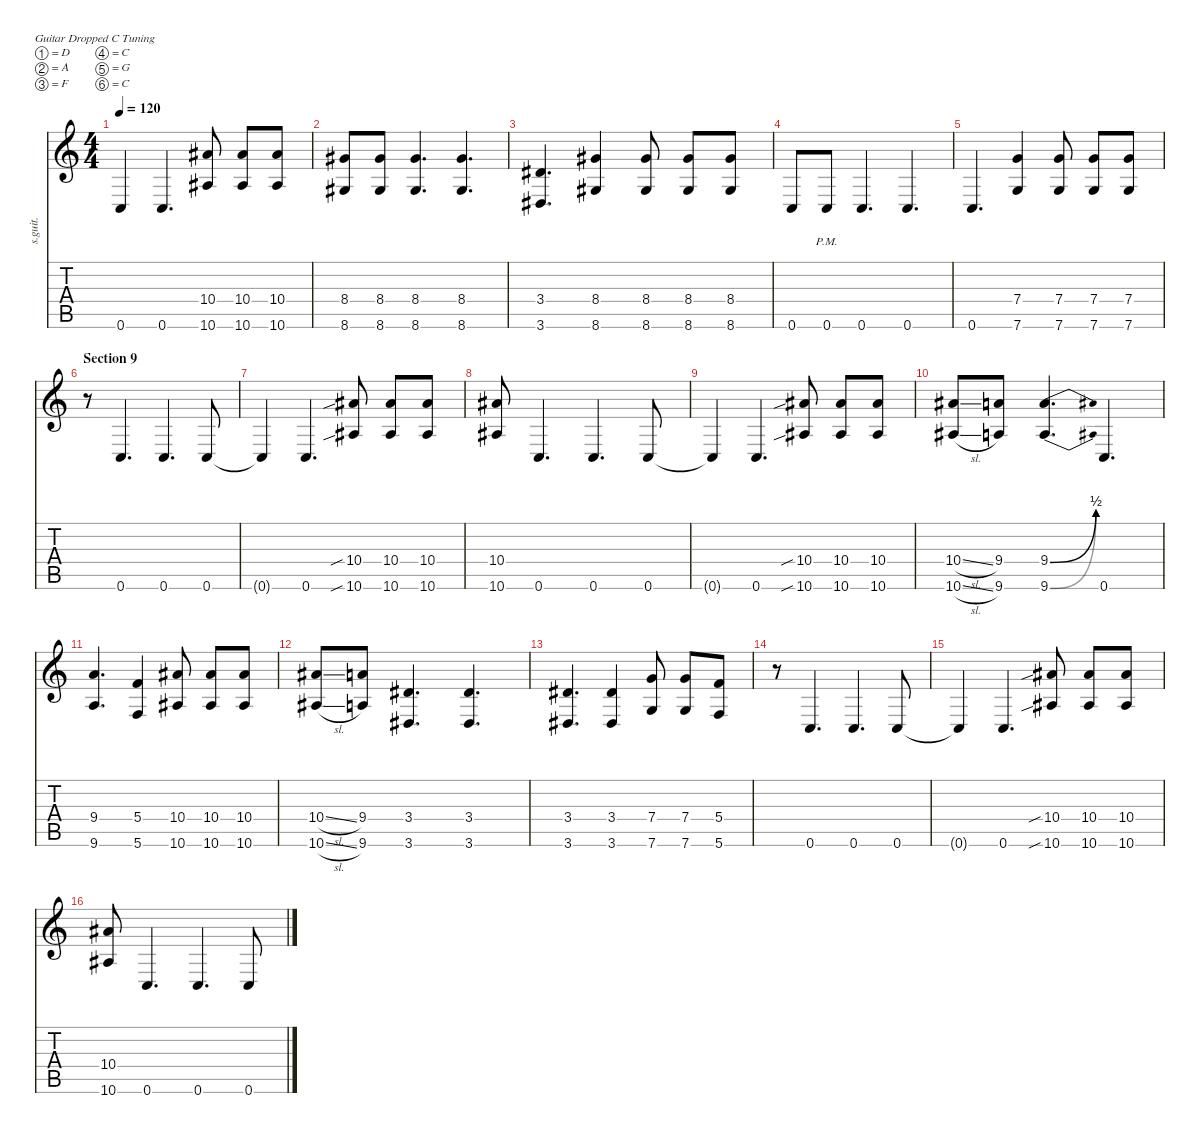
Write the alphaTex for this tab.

\defaultSystemsLayout 4
\hideDynamics
\bracketExtendMode nobrackets
\track ("Mark Holcomb" "s.guit.") {instrument distortionguitar}
\staff {score tabs}
\tuning (D4 A3 F3 C3 G2 C2)
\ts (4 4)
\tempo 120
\clef g2
\ks c
0.6{t}.4{lyrics (0 "") lyrics (1 "") lyrics (2 "") lyrics (3 "") lyrics (4 "") dy mf} 0.6.4{d lyrics (0 "") lyrics (1 "") lyrics (2 "") lyrics (3 "") lyrics (4 "")} (10.4{acc #} 10.6{acc #}).8{lyrics (0 "") lyrics (1 "") lyrics (2 "") lyrics (3 "") lyrics (4 "")} (10.4{acc #} 10.6{acc #}).8{lyrics (0 "") lyrics (1 "") lyrics (2 "") lyrics (3 "") lyrics (4 "")} (10.4{acc #} 10.6{acc #}).8{lyrics (0 "") lyrics (1 "") lyrics (2 "") lyrics (3 "") lyrics (4 "")} |
(8.4{acc #} 8.6{acc #}).8{lyrics (0 "") lyrics (1 "") lyrics (2 "") lyrics (3 "") lyrics (4 "")} (8.4{acc #} 8.6{acc #}).8{lyrics (0 "") lyrics (1 "") lyrics (2 "") lyrics (3 "") lyrics (4 "")} (8.4{acc #} 8.6{acc #}).4{d lyrics (0 "") lyrics (1 "") lyrics (2 "") lyrics (3 "") lyrics (4 "")} (8.4{acc #} 8.6{acc #}).4{d lyrics (0 "") lyrics (1 "") lyrics (2 "") lyrics (3 "") lyrics (4 "")} |
(3.4{acc #} 3.6{acc #}).4{d lyrics (0 "") lyrics (1 "") lyrics (2 "") lyrics (3 "") lyrics (4 "")} (8.4{acc #} 8.6{acc #}).4{lyrics (0 "") lyrics (1 "") lyrics (2 "") lyrics (3 "") lyrics (4 "")} (8.4{acc #} 8.6{acc #}).8{lyrics (0 "") lyrics (1 "") lyrics (2 "") lyrics (3 "") lyrics (4 "")} (8.4{acc #} 8.6{acc #}).8{lyrics (0 "") lyrics (1 "") lyrics (2 "") lyrics (3 "") lyrics (4 "")} (8.4{acc #} 8.6{acc #}).8{lyrics (0 "") lyrics (1 "") lyrics (2 "") lyrics (3 "") lyrics (4 "")} |
0.6.8{lyrics (0 "") lyrics (1 "") lyrics (2 "") lyrics (3 "") lyrics (4 "")} 0.6{pm}.8{lyrics (0 "") lyrics (1 "") lyrics (2 "") lyrics (3 "") lyrics (4 "")} 0.6.4{d lyrics (0 "") lyrics (1 "") lyrics (2 "") lyrics (3 "") lyrics (4 "")} 0.6.4{d lyrics (0 "") lyrics (1 "") lyrics (2 "") lyrics (3 "") lyrics (4 "")} |
0.6.4{d lyrics (0 "") lyrics (1 "") lyrics (2 "") lyrics (3 "") lyrics (4 "")} (7.4 7.6).4{lyrics (0 "") lyrics (1 "") lyrics (2 "") lyrics (3 "") lyrics (4 "")} (7.4 7.6).8{lyrics (0 "") lyrics (1 "") lyrics (2 "") lyrics (3 "") lyrics (4 "")} (7.4 7.6).8{lyrics (0 "") lyrics (1 "") lyrics (2 "") lyrics (3 "") lyrics (4 "")} (7.4 7.6).8{lyrics (0 "") lyrics (1 "") lyrics (2 "") lyrics (3 "") lyrics (4 "")} |
\section ("" "Section 9")
r.8 0.6.4{d lyrics (0 "") lyrics (1 "") lyrics (2 "") lyrics (3 "") lyrics (4 "")} 0.6.4{d lyrics (0 "") lyrics (1 "") lyrics (2 "") lyrics (3 "") lyrics (4 "")} 0.6.8{lyrics (0 "") lyrics (1 "") lyrics (2 "") lyrics (3 "") lyrics (4 "")} |
0.6{t}.4{lyrics (0 "") lyrics (1 "") lyrics (2 "") lyrics (3 "") lyrics (4 "")} 0.6.4{d lyrics (0 "") lyrics (1 "") lyrics (2 "") lyrics (3 "") lyrics (4 "")} (10.4{sib acc #} 10.6{sib acc #}).8{lyrics (0 "") lyrics (1 "") lyrics (2 "") lyrics (3 "") lyrics (4 "")} (10.4{acc #} 10.6{acc #}).8{lyrics (0 "") lyrics (1 "") lyrics (2 "") lyrics (3 "") lyrics (4 "")} (10.4{acc #} 10.6{acc #}).8{lyrics (0 "") lyrics (1 "") lyrics (2 "") lyrics (3 "") lyrics (4 "")} |
(10.4{acc #} 10.6{acc #}).8{lyrics (0 "") lyrics (1 "") lyrics (2 "") lyrics (3 "") lyrics (4 "")} 0.6.4{d lyrics (0 "") lyrics (1 "") lyrics (2 "") lyrics (3 "") lyrics (4 "")} 0.6.4{d lyrics (0 "") lyrics (1 "") lyrics (2 "") lyrics (3 "") lyrics (4 "")} 0.6.8{lyrics (0 "") lyrics (1 "") lyrics (2 "") lyrics (3 "") lyrics (4 "")} |
0.6{t}.4{lyrics (0 "") lyrics (1 "") lyrics (2 "") lyrics (3 "") lyrics (4 "")} 0.6.4{d lyrics (0 "") lyrics (1 "") lyrics (2 "") lyrics (3 "") lyrics (4 "")} (10.4{sib acc #} 10.6{sib acc #}).8{lyrics (0 "") lyrics (1 "") lyrics (2 "") lyrics (3 "") lyrics (4 "")} (10.4{acc #} 10.6{acc #}).8{lyrics (0 "") lyrics (1 "") lyrics (2 "") lyrics (3 "") lyrics (4 "")} (10.4{acc #} 10.6{acc #}).8{lyrics (0 "") lyrics (1 "") lyrics (2 "") lyrics (3 "") lyrics (4 "")} |
(10.4{sl acc #} 10.6{sl acc #}).8{lyrics (0 "") lyrics (1 "") lyrics (2 "") lyrics (3 "") lyrics (4 "")} (9.4 9.6).8{lyrics (0 "") lyrics (1 "") lyrics (2 "") lyrics (3 "") lyrics (4 "")} (9.4{be (bend 0 0 15 2)} 9.6{be (bend 0 0 15 2)}).4{d lyrics (0 "") lyrics (1 "") lyrics (2 "") lyrics (3 "") lyrics (4 "")} 0.6.4{d lyrics (0 "") lyrics (1 "") lyrics (2 "") lyrics (3 "") lyrics (4 "")} |
(9.4 9.6).4{d lyrics (0 "") lyrics (1 "") lyrics (2 "") lyrics (3 "") lyrics (4 "")} (5.4 5.6).4{lyrics (0 "") lyrics (1 "") lyrics (2 "") lyrics (3 "") lyrics (4 "")} (10.4{acc #} 10.6{acc #}).8{lyrics (0 "") lyrics (1 "") lyrics (2 "") lyrics (3 "") lyrics (4 "")} (10.4{acc #} 10.6{acc #}).8{lyrics (0 "") lyrics (1 "") lyrics (2 "") lyrics (3 "") lyrics (4 "")} (10.4{acc #} 10.6{acc #}).8{lyrics (0 "") lyrics (1 "") lyrics (2 "") lyrics (3 "") lyrics (4 "")} |
(10.4{sl acc #} 10.6{sl acc #}).8{lyrics (0 "") lyrics (1 "") lyrics (2 "") lyrics (3 "") lyrics (4 "")} (9.4 9.6).8{lyrics (0 "") lyrics (1 "") lyrics (2 "") lyrics (3 "") lyrics (4 "")} (3.4{acc #} 3.6{acc #}).4{d lyrics (0 "") lyrics (1 "") lyrics (2 "") lyrics (3 "") lyrics (4 "")} (3.4{acc #} 3.6{acc #}).4{d lyrics (0 "") lyrics (1 "") lyrics (2 "") lyrics (3 "") lyrics (4 "")} |
(3.4{acc #} 3.6{acc #}).4{d lyrics (0 "") lyrics (1 "") lyrics (2 "") lyrics (3 "") lyrics (4 "")} (3.4{acc #} 3.6{acc #}).4{lyrics (0 "") lyrics (1 "") lyrics (2 "") lyrics (3 "") lyrics (4 "")} (7.4 7.6).8{lyrics (0 "") lyrics (1 "") lyrics (2 "") lyrics (3 "") lyrics (4 "")} (7.4 7.6).8{lyrics (0 "") lyrics (1 "") lyrics (2 "") lyrics (3 "") lyrics (4 "")} (5.4 5.6).8{lyrics (0 "") lyrics (1 "") lyrics (2 "") lyrics (3 "") lyrics (4 "")} |
r.8 0.6.4{d lyrics (0 "") lyrics (1 "") lyrics (2 "") lyrics (3 "") lyrics (4 "")} 0.6.4{d lyrics (0 "") lyrics (1 "") lyrics (2 "") lyrics (3 "") lyrics (4 "")} 0.6.8{lyrics (0 "") lyrics (1 "") lyrics (2 "") lyrics (3 "") lyrics (4 "")} |
0.6{t}.4{lyrics (0 "") lyrics (1 "") lyrics (2 "") lyrics (3 "") lyrics (4 "")} 0.6.4{d lyrics (0 "") lyrics (1 "") lyrics (2 "") lyrics (3 "") lyrics (4 "")} (10.4{sib acc #} 10.6{sib acc #}).8{lyrics (0 "") lyrics (1 "") lyrics (2 "") lyrics (3 "") lyrics (4 "")} (10.4{acc #} 10.6{acc #}).8{lyrics (0 "") lyrics (1 "") lyrics (2 "") lyrics (3 "") lyrics (4 "")} (10.4{acc #} 10.6{acc #}).8{lyrics (0 "") lyrics (1 "") lyrics (2 "") lyrics (3 "") lyrics (4 "")} |
(10.4{acc #} 10.6{acc #}).8{lyrics (0 "") lyrics (1 "") lyrics (2 "") lyrics (3 "") lyrics (4 "")} 0.6.4{d lyrics (0 "") lyrics (1 "") lyrics (2 "") lyrics (3 "") lyrics (4 "")} 0.6.4{d lyrics (0 "") lyrics (1 "") lyrics (2 "") lyrics (3 "") lyrics (4 "")} 0.6.8{lyrics (0 "") lyrics (1 "") lyrics (2 "") lyrics (3 "") lyrics (4 "")}
